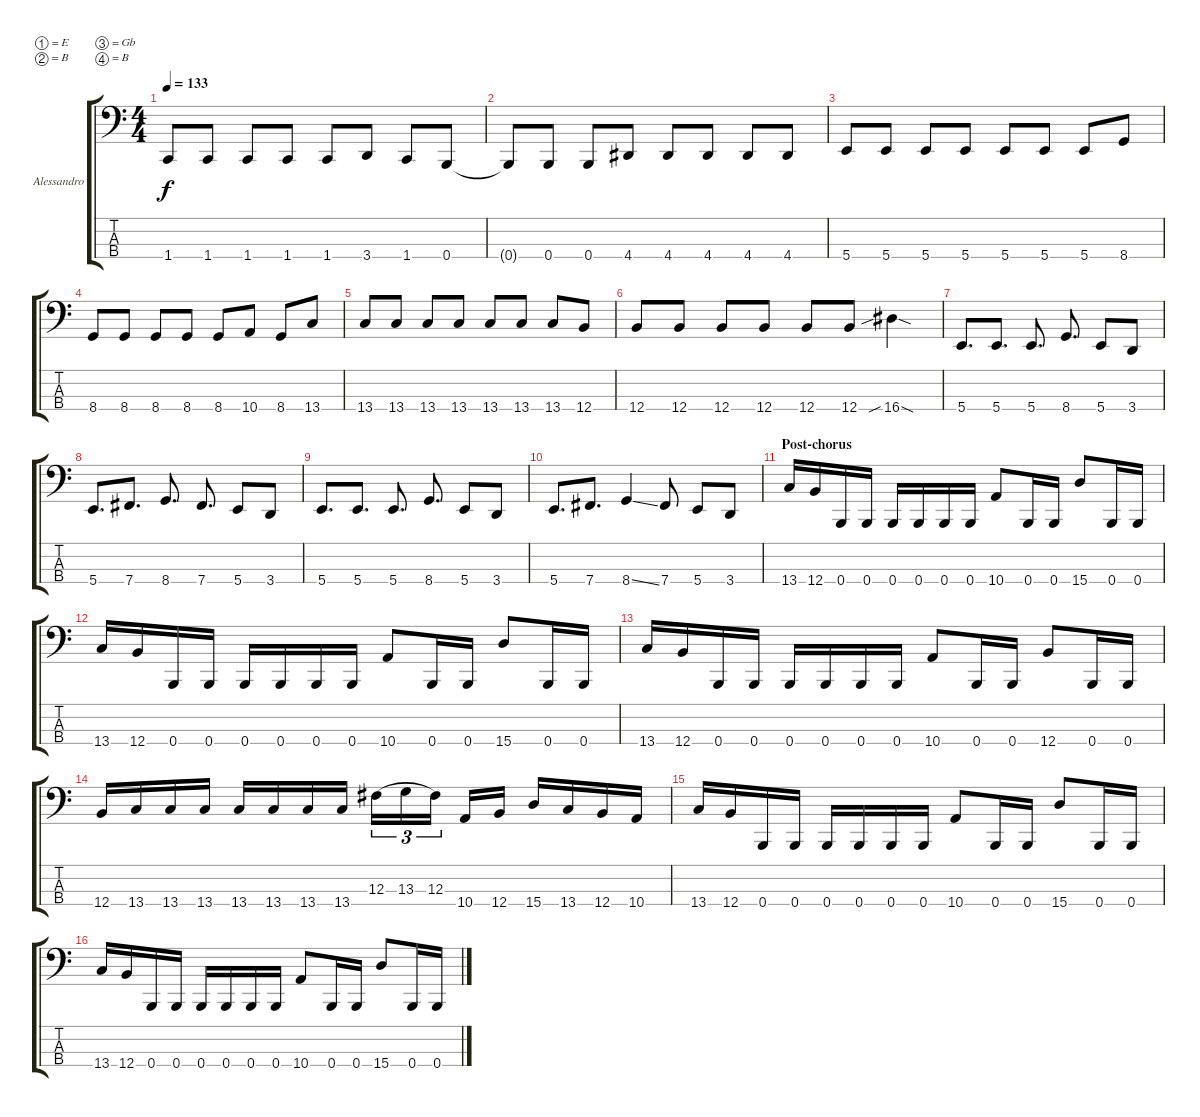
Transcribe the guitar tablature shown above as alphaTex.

\bracketExtendMode groupsimilarinstruments
\firstSystemTrackNameOrientation horizontal
\otherSystemsTrackNameOrientation horizontal
\track ("Alessandro Venturella" "Alessandro") {instrument electricbassfinger}
\staff {score tabs}
\tuning (E2 B1 Gb1 B0)
\ts (4 4)
\tempo 133
\clef f4
\ks c
1.4{t}.8{dy f} 1.4.8 1.4.8 1.4.8 1.4.8 3.4.8 1.4.8 0.4.8 |
0.4{t}.8 0.4.8 0.4.8 4.4.8 4.4.8 4.4.8 4.4.8 4.4.8 |
5.4.8 5.4.8 5.4.8 5.4.8 5.4.8 5.4.8 5.4.8 8.4.8 |
8.4.8 8.4.8 8.4.8 8.4.8 8.4.8 10.4.8 8.4.8 13.4.8 |
13.4.8 13.4.8 13.4.8 13.4.8 13.4.8 13.4.8 13.4.8 12.4.8 |
12.4.8 12.4.8 12.4.8 12.4.8 12.4.8 12.4.8 16.4{sib sod}.4 |
5.4.8{d} 5.4.8{d} 5.4.8{d} 8.4.8{d} 5.4.8 3.4.8 |
5.4.8{d} 7.4.8{d} 8.4.8{d} 7.4.8{d} 5.4.8 3.4.8 |
5.4.8{d} 5.4.8{d} 5.4.8{d} 8.4.8{d} 5.4.8 3.4.8 |
5.4.8{d} 7.4.8{d} 8.4{ss}.4 7.4.8 5.4.8 3.4.8 |
\section ("" "Post-chorus")
13.4.16 12.4.16 0.4.16 0.4.16 0.4.16 0.4.16 0.4.16 0.4.16 10.4.8 0.4.16 0.4.16 15.4.8 0.4.16 0.4.16 |
13.4.16 12.4.16 0.4.16 0.4.16 0.4.16 0.4.16 0.4.16 0.4.16 10.4.8 0.4.16 0.4.16 15.4.8 0.4.16 0.4.16 |
13.4.16 12.4.16 0.4.16 0.4.16 0.4.16 0.4.16 0.4.16 0.4.16 10.4.8 0.4.16 0.4.16 12.4.8 0.4.16 0.4.16 |
12.4.16 13.4.16 13.4.16 13.4.16 13.4.16 13.4.16 13.4.16 13.4.16 12.3.16{tu (3 2) legatoorigin} 13.3.16{tu (3 2) legatoorigin} 12.3.16{tu (3 2)} 10.4.16 12.4.16 15.4.16 13.4.16 12.4.16 10.4.16 |
13.4.16 12.4.16 0.4.16 0.4.16 0.4.16 0.4.16 0.4.16 0.4.16 10.4.8 0.4.16 0.4.16 15.4.8 0.4.16 0.4.16 |
13.4.16 12.4.16 0.4.16 0.4.16 0.4.16 0.4.16 0.4.16 0.4.16 10.4.8 0.4.16 0.4.16 15.4.8 0.4.16 0.4.16
